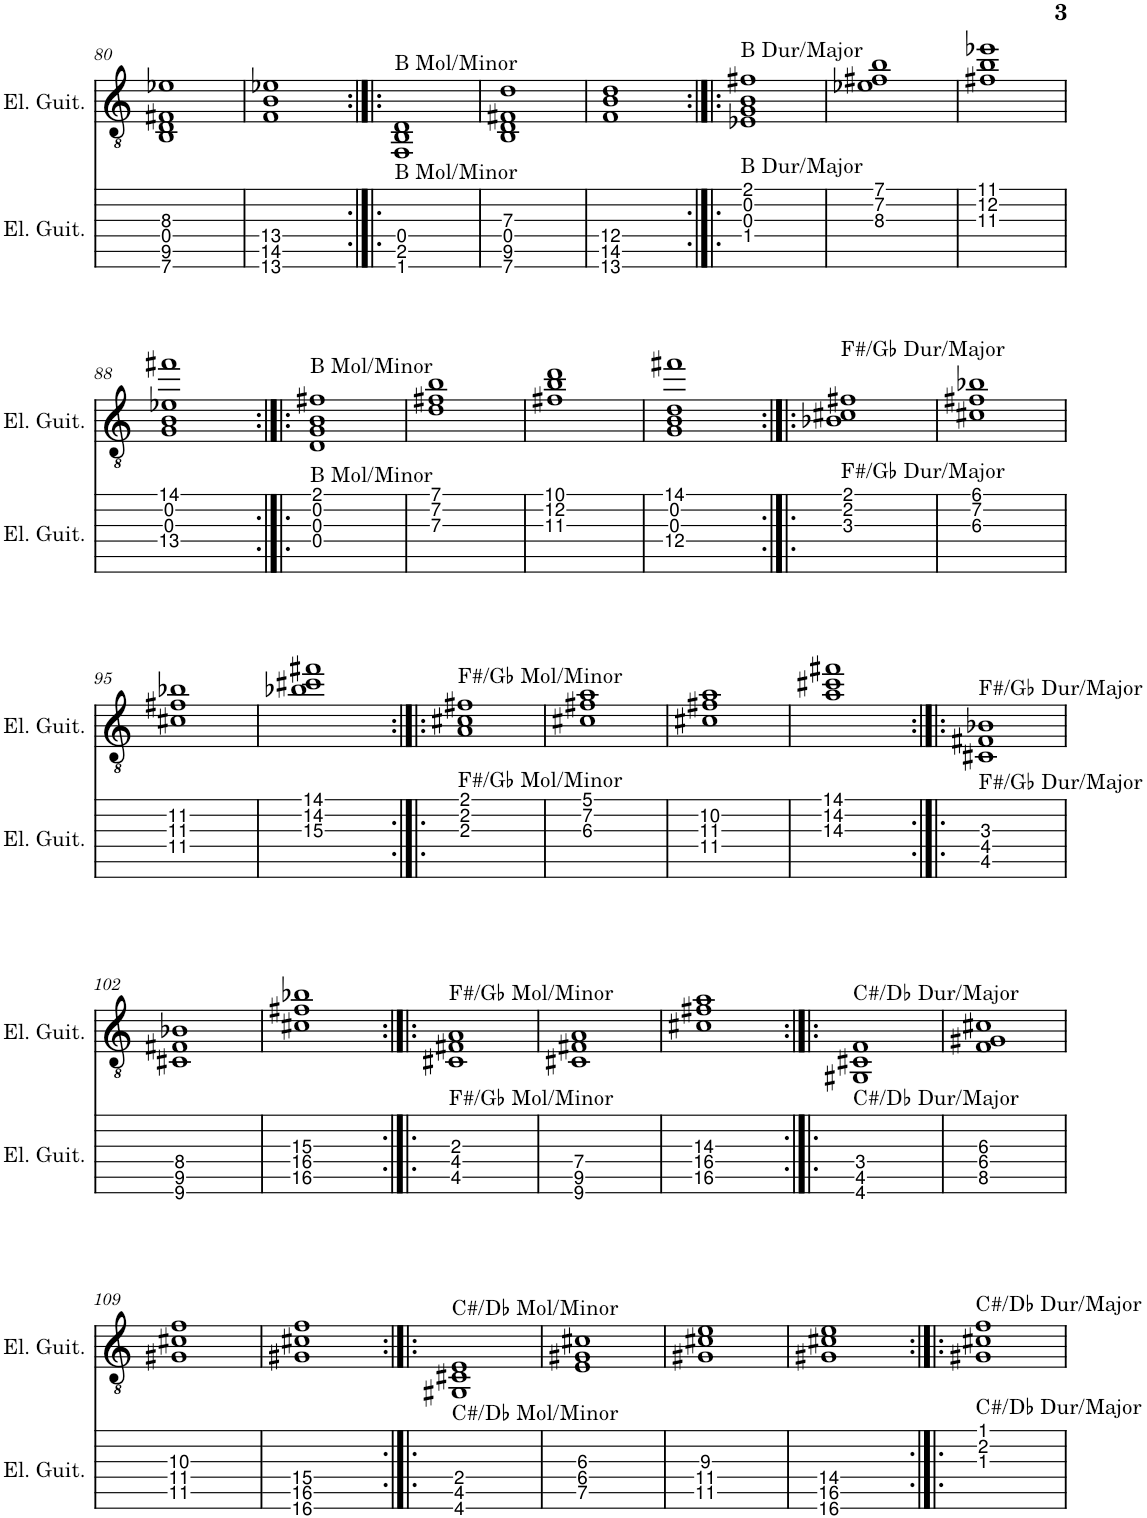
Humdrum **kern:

**kern	**kern
*part2	*part1
*staff2	*staff1
*I"Electric Guitar	*I"Electric Guitar
*I'El. Guit.	*I'El. Guit.
!!LO:PB:g=z
*	*clefGv2
*k[]	*k[]
*M4/4	*M4/4
=80	=80
1BB 1F# 1D 1e-	1BB 1D 1F#X 1e-X
=81	=81
1F 1B 1e-	1F 1B 1e-X
=82:|!|:	=82:|!|:
!	!LO:TX:a:t=B Mol/Minor
!LO:TX:a:t=B Mol/Minor	!
1FF 1BB 1D	1FF 1BB 1D
=83	=83
1BB 1F# 1D 1d	1BB 1D 1F#X 1d
=84	=84
1F 1B 1d	1F 1B 1d
=85:|!|:	=85:|!|:
!	!LO:TX:a:t=B Dur/Major
!LO:TX:a:t=B Dur/Major	!
1E- 1G 1B 1f#	1E-X 1G 1B 1f#X
=86	=86
1e- 1f# 1b	1e-X 1f#X 1b
=87	=87
1f# 1b 1ee-	1f#X 1b 1ee-X
!!LO:LB:g=z
=88	=88
1e- 1G 1B 1ff#	1G 1B 1e-X 1ff#X
=89:|!|:	=89:|!|:
!	!LO:TX:a:t=B Mol/Minor
!LO:TX:a:t=B Mol/Minor	!
1D 1G 1B 1f#	1D 1G 1B 1f#X
=90	=90
1d 1f# 1b	1d 1f#X 1b
=91	=91
1f# 1b 1dd	1f#X 1b 1dd
=92	=92
1d 1G 1B 1ff#	1G 1B 1d 1ff#X
=93:|!|:	=93:|!|:
!	!LO:TX:a:t=F#/G♭ Dur/Major
!LO:TX:a:t=F#/G♭ Dur/Major	!
1B- 1c# 1f#	1B-X 1c#X 1f#X
=94	=94
1c# 1f# 1b-	1c#X 1f#X 1b-X
!!LO:LB:g=z
=95	=95
1c# 1f# 1b-	1c#X 1f#X 1b-X
=96	=96
1b- 1cc# 1ff#	1b-X 1cc#X 1ff#X
=97:|!|:	=97:|!|:
!	!LO:TX:a:t=F#/G♭ Mol/Minor
!LO:TX:a:t=F#/G♭ Mol/Minor	!
1A 1c# 1f#	1A 1c#X 1f#X
=98	=98
1c# 1f# 1a	1c#X 1f#X 1a
=99	=99
1c# 1f# 1a	1c#X 1f#X 1a
=100	=100
1a 1cc# 1ff#	1a 1cc#X 1ff#X
=101:|!|:	=101:|!|:
!	!LO:TX:a:t=F#/G♭ Dur/Major
!LO:TX:a:t=F#/G♭ Dur/Major	!
1C# 1F# 1B-	1C#X 1F#X 1B-X
!!LO:LB:g=z
=102	=102
1C# 1F# 1B-	1C#X 1F#X 1B-X
=103	=103
1c# 1f# 1b-	1c#X 1f#X 1b-X
=104:|!|:	=104:|!|:
!	!LO:TX:a:t=F#/G♭ Mol/Minor
!LO:TX:a:t=F#/G♭ Mol/Minor	!
1C# 1F# 1A	1C#X 1F#X 1A
=105	=105
1C# 1F# 1A	1C#X 1F#X 1A
=106	=106
1c# 1f# 1a	1c#X 1f#X 1a
=107:|!|:	=107:|!|:
!	!LO:TX:a:t=C#/D♭ Dur/Major
!LO:TX:a:t=C#/D♭ Dur/Major	!
1GG# 1C# 1F	1GG#X 1C#X 1F
=108	=108
1F 1G# 1c#	1F 1G#X 1c#X
!!LO:LB:g=z
=109	=109
1G# 1c# 1f	1G#X 1c#X 1f
=110	=110
1G# 1c# 1f	1G#X 1c#X 1f
=111:|!|:	=111:|!|:
!	!LO:TX:a:t=C#/D♭ Mol/Minor
!LO:TX:a:t=C#/D♭ Mol/Minor	!
1GG# 1C# 1E	1GG#X 1C#X 1E
=112	=112
1E 1G# 1c#	1E 1G#X 1c#X
=113	=113
1G# 1c# 1e	1G#X 1c#X 1e
=114	=114
1G# 1c# 1e	1G#X 1c#X 1e
=115:|!|:	=115:|!|:
!	!LO:TX:a:t=C#/D♭ Dur/Major
!LO:TX:a:t=C#/D♭ Dur/Major	!
1G# 1c# 1f	1G#X 1c#X 1f
=	=
*-	*-
